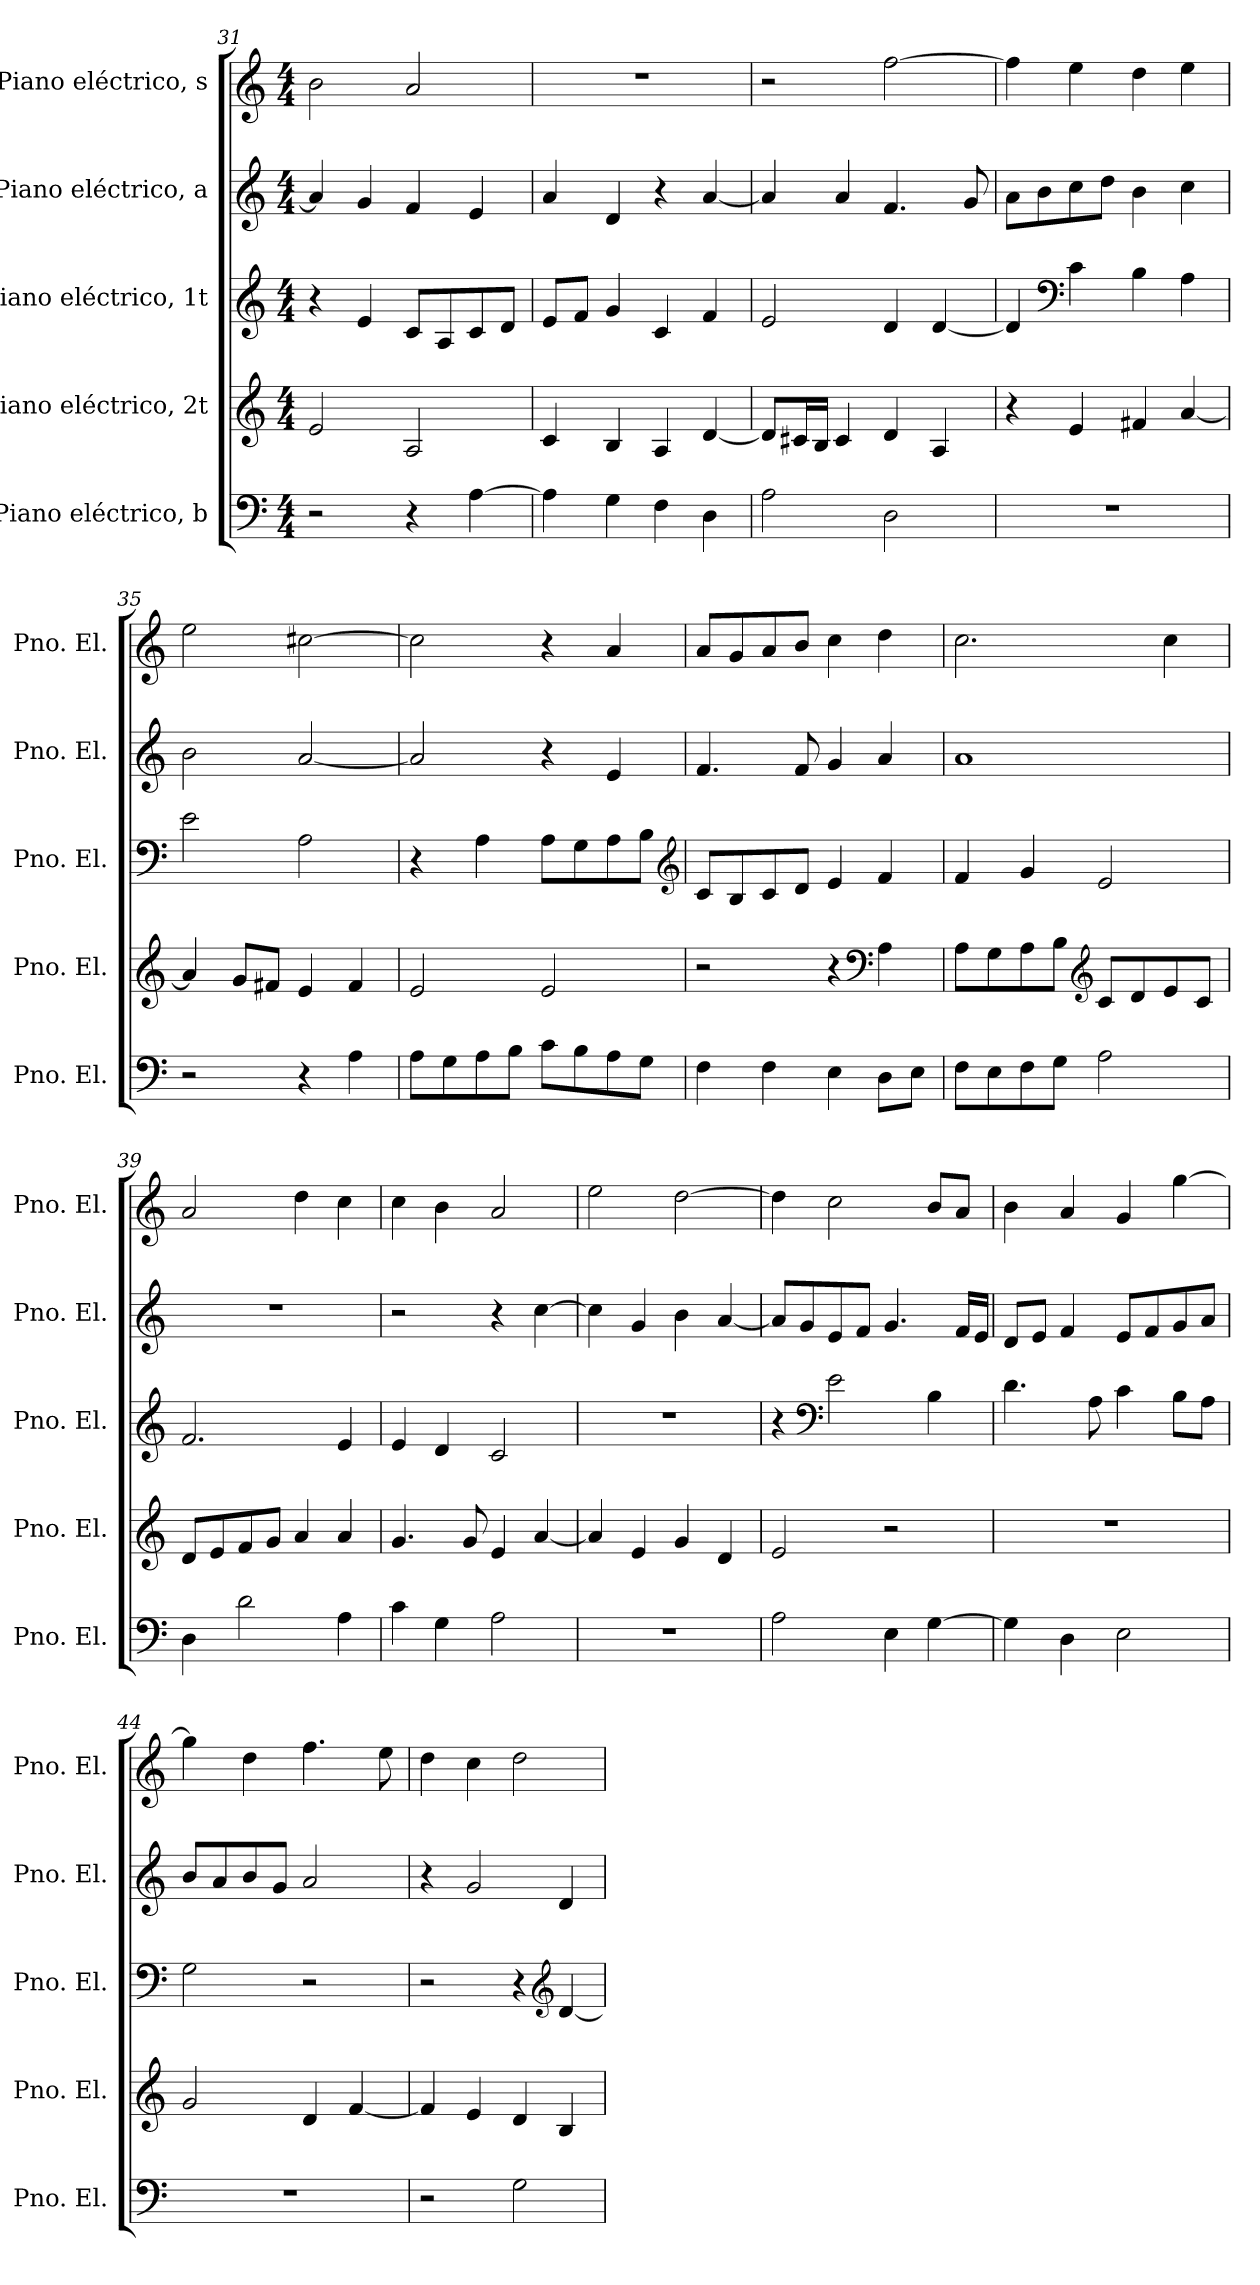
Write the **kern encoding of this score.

**kern	**kern	**kern	**kern	**kern
*part5	*part4	*part3	*part2	*part1
*staff5	*staff4	*staff3	*staff2	*staff1
*I"Piano eléctrico, b	*I"Piano eléctrico, 2t	*I"Piano eléctrico, 1t	*I"Piano eléctrico, a	*I"Piano eléctrico, s
*I'Pno. El.	*I'Pno. El.	*I'Pno. El.	*I'Pno. El.	*I'Pno. El.
*clefF4	*clefG2	*clefG2	*clefG2	*clefG2
*k[]	*k[]	*k[]	*k[]	*k[]
*M4/4	*M4/4	*M4/4	*M4/4	*M4/4
=31	=31	=31	=31	=31
2r	2e/	4r	4a/]	2b\
.	.	4e/	4g/	.
4r	2A/	8c/L	4f/	2a/
.	.	8A/	.	.
[4A\	.	8c/	4e/	.
.	.	8d/J	.	.
!!LO:LB:g=z
=32	=32	=32	=32	=32
4A\]	4c/	8e/L	4a/	1r
.	.	8f/J	.	.
4G\	4B/	4g/	4d/	.
4F\	4A/	4c/	4r	.
4D\	[4d/	4f/	[4a/	.
=33	=33	=33	=33	=33
2A\	8d/L]	2e/	4a/]	2r
.	16c#X/L	.	.	.
.	16B/JJ	.	.	.
.	4c#/	.	4a/	.
2D\	4d/	4d/	4.f/	[2ff\
.	4A/	[4d/	.	.
.	.	.	8g/	.
=34	=34	=34	=34	=34
1r	4r	4d/]	8a\L	4ff\]
.	.	.	8b\	.
*	*	*clefF4	*	*
.	4e/	4c\	8cc\	4ee\
.	.	.	8dd\J	.
.	4f#X/	4B\	4b\	4dd\
.	[4a/	4A\	4cc\	4ee\
=35	=35	=35	=35	=35
2r	4a/]	2e\	2b\	2ee\
.	8g/L	.	.	.
.	8f#X/J	.	.	.
4r	4e/	2A\	[2a/	[2cc#X\
4A\	4f#/	.	.	.
=36	=36	=36	=36	=36
8A\L	2e/	4r	2a/]	2cc#\]
8G\	.	.	.	.
8A\	.	4A\	.	.
8B\J	.	.	.	.
8c\L	2e/	8A\L	4r	4r
8B\	.	8G\	.	.
8A\	.	8A\	4e/	4a/
8G\J	.	8B\J	.	.
*	*	*clefG2	*	*
!!LO:PB:g=z
=37	=37	=37	=37	=37
4F\	2r	8c/L	4.f/	8a/L
.	.	8B/	.	8g/
4F\	.	8c/	.	8a/
.	.	8d/J	8f/	8b/J
4E\	4r	4e/	4g/	4cc\
*	*clefF4	*	*	*
8D\L	4A\	4f/	4a/	4dd\
8E\J	.	.	.	.
=38	=38	=38	=38	=38
8F\L	8A\L	4f/	1a	2.cc\
8E\	8G\	.	.	.
8F\	8A\	4g/	.	.
8G\J	8B\J	.	.	.
*	*clefG2	*	*	*
2A\	8c/L	2e/	.	.
.	8d/	.	.	.
.	8e/	.	.	4cc\
.	8c/J	.	.	.
=39	=39	=39	=39	=39
4D\	8d/L	2.f/	1r	2a/
.	8e/	.	.	.
2d\	8f/	.	.	.
.	8g/J	.	.	.
.	4a/	.	.	4dd\
4A\	4a/	4e/	.	4cc\
=40	=40	=40	=40	=40
4c\	4.g/	4e/	2r	4cc\
4G\	.	4d/	.	4b\
.	8g/	.	.	.
2A\	4e/	2c/	4r	2a/
.	[4a/	.	[4cc\	.
=41	=41	=41	=41	=41
1r	4a/]	1r	4cc\]	2ee\
.	4e/	.	4g/	.
.	4g/	.	4b\	[2dd\
.	4d/	.	[4a/	.
!!LO:LB:g=z
=42	=42	=42	=42	=42
2A\	2e/	4r	8a/L]	4dd\]
.	.	.	8g/	.
*	*	*clefF4	*	*
.	.	2e\	8e/	2cc\
.	.	.	8f/J	.
4E\	2r	.	4.g/	.
[4G\	.	4B\	.	8b/L
.	.	.	16f/LL	8a/J
.	.	.	16e/JJ	.
=43	=43	=43	=43	=43
4G\]	1r	4.d\	8d/L	4b\
.	.	.	8e/J	.
4D\	.	.	4f/	4a/
.	.	8A\	.	.
2E\	.	4c\	8e/L	4g/
.	.	.	8f/	.
.	.	8B\L	8g/	[4gg\
.	.	8A\J	8a/J	.
=44	=44	=44	=44	=44
1r	2g/	2G\	8b/L	4gg\]
.	.	.	8a/	.
.	.	.	8b/	4dd\
.	.	.	8g/J	.
.	4d/	2r	2a/	4.ff\
.	[4f/	.	.	.
.	.	.	.	8ee\
=45	=45	=45	=45	=45
2r	4f/]	2r	4r	4dd\
.	4e/	.	2g/	4cc\
2G\	4d/	4r	.	2dd\
*	*	*clefG2	*	*
.	4B/	[4d/	4d/	.
=	=	=	=	=
*-	*-	*-	*-	*-
